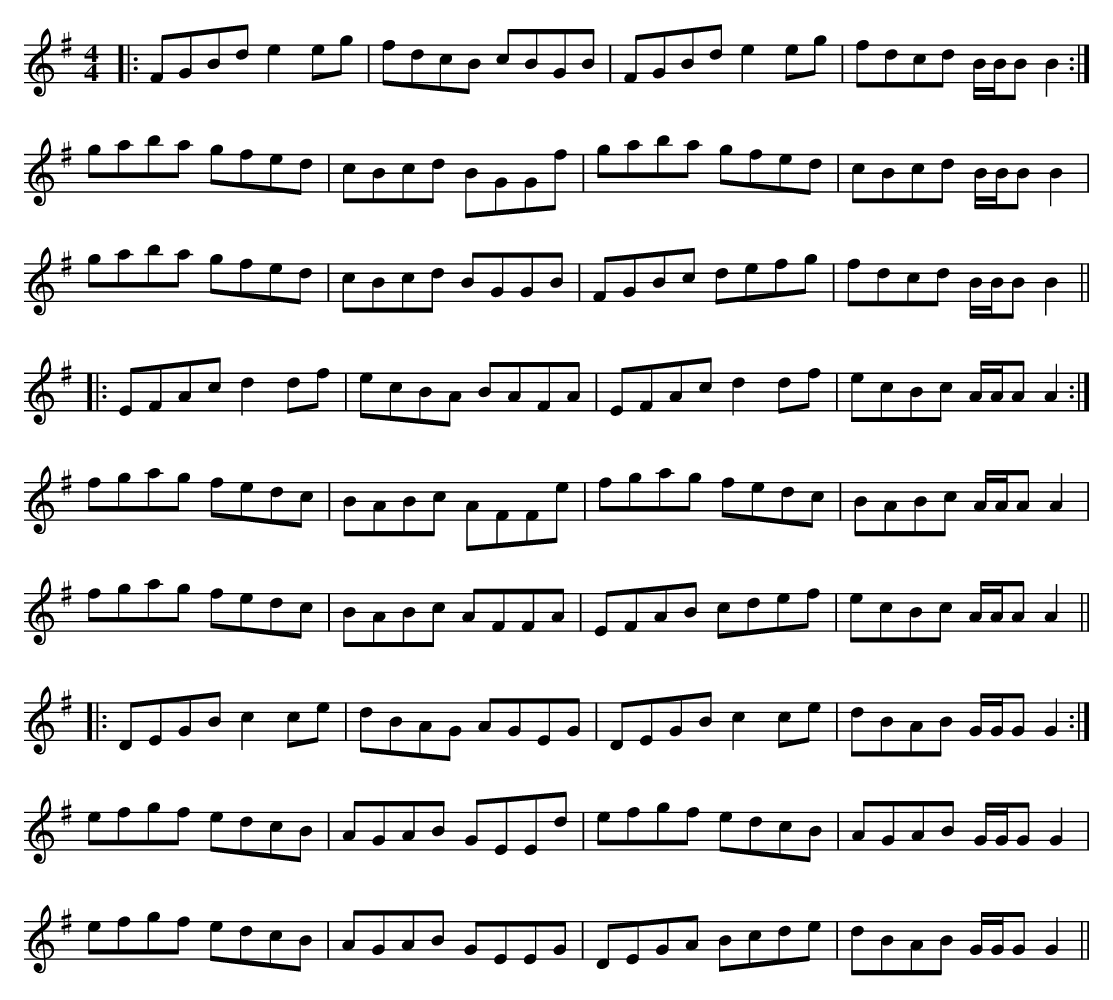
X:1
M:4/4
K:G
|:FGBd e2 eg|fdcB cBGB|FGBd e2 eg|fdcd B/B/B B2:|
gaba gfed|cBcd BGGf|gaba gfed|cBcd B/B/B B2|
gaba gfed|cBcd BGGB|FGBc defg|fdcd B/B/B B2||
|:EFAc d2 df|ecBA BAFA|EFAc d2 df|ecBc A/A/A A2:|
fgag fedc|BABc AFFe|fgag fedc|BABc A/A/A A2|
fgag fedc|BABc AFFA|EFAB cdef|ecBc A/A/A A2||
|:DEGB c2 ce|dBAG AGEG|DEGB c2 ce|dBAB G/G/G G2:|
efgf edcB|AGAB GEEd|efgf edcB|AGAB G/G/G G2|
efgf edcB|AGAB GEEG|DEGA Bcde|dBAB G/G/G G2||
